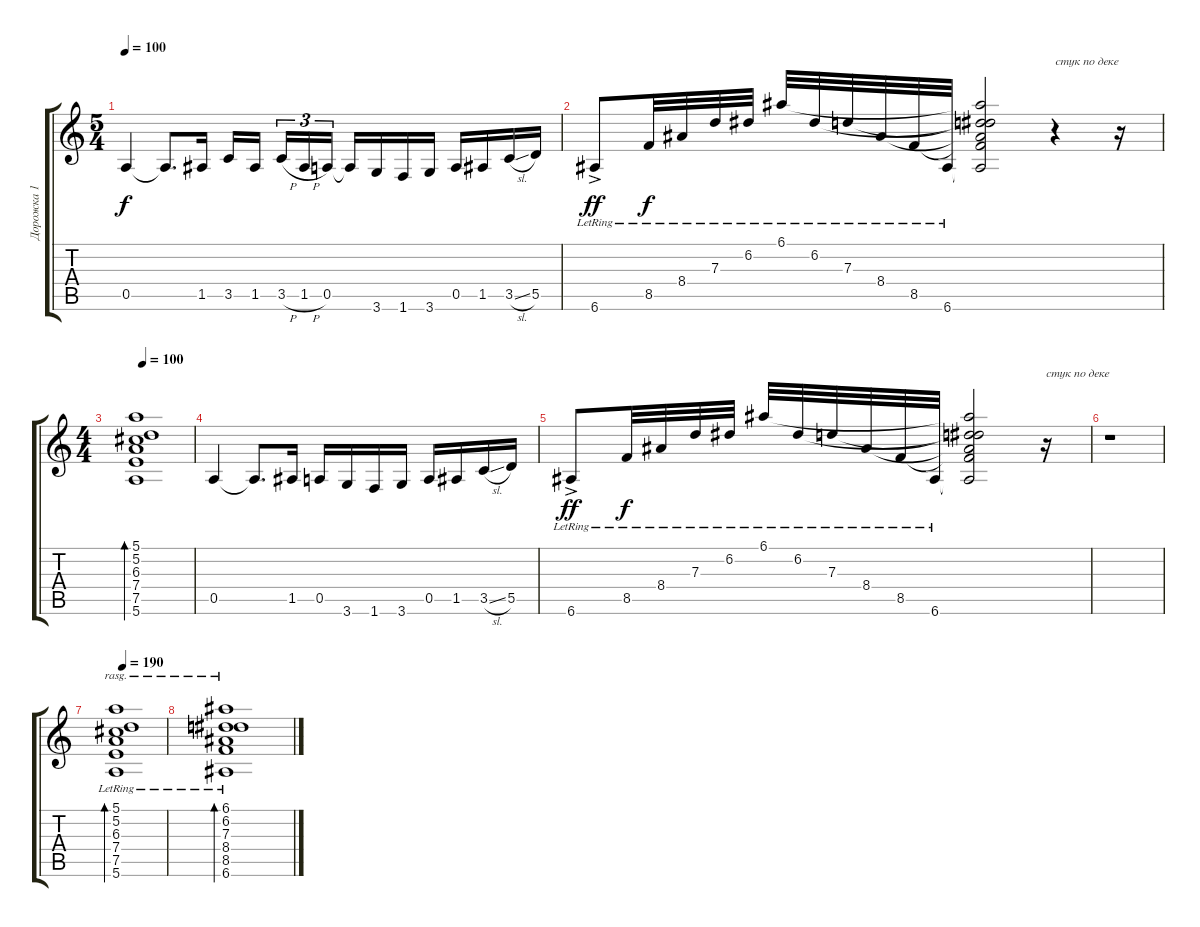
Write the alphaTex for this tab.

\track ("Дорожка 1" "Дорожка 1") {instrument acousticguitarsteel}
\staff {score tabs}
\tuning (E4 A3 G3 D3 A2 E2) {hide}
\ts (5 4)
\tempo 100
\clef g2
\ks c
0.5.4{dy f} 0.5{t}.8{d} 1.5.16 3.5.16 1.5.16{beam splitsecondary} 3.5{h}.16{tu (3 2)} 1.5{h}.16{tu (3 2)} 0.5.16{tu (3 2)} 0.5{t}.16 3.6.16 1.6.16 3.6.16 0.5.16 1.5.16 3.5{sl}.16 5.5.16 |
6.6{ac lr}.8{dy ff} 8.5{lr}.32{dy f} 8.4{lr}.32 7.3{lr}.32 6.2{lr}.32 6.1{lr}.32 6.2{lr}.32 7.3{lr}.32 8.4{lr}.32 8.5{lr}.32 6.6{lr}.32 (6.1{t} 6.2{t} 7.3{t} 8.4{t} 8.5{t} 6.6{t}).2 r.4{txt "стук по деке"} r.16 |
\ts (4 4)
\tempo 100
(5.1 5.2 6.3 7.4 7.5 5.6).1{bd 120} |
0.5.4 0.5{t}.8{d} 1.5.16 0.5.16 3.6.16 1.6.16 3.6.16 0.5.16 1.5.16 3.5{sl}.16 5.5.16 |
6.6{ac lr}.8{dy ff} 8.5{lr}.32{dy f} 8.4{lr}.32 7.3{lr}.32 6.2{lr}.32 6.1{lr}.32 6.2{lr}.32 7.3{lr}.32 8.4{lr}.32 8.5{lr}.32 6.6{lr}.32 (6.1{t} 6.2{t} 7.3{t} 8.4{t} 8.5{t} 6.6{t}).2 r.16{txt "стук по деке"} |
r.1 |
\tempo 190
(5.1{lr} 5.2{lr} 6.3{lr} 7.4{lr} 7.5{lr} 5.6{lr}).1{bd 60 rasg ii} |
(6.1{lr} 6.2{lr} 7.3{lr} 8.4{lr} 8.5{lr} 6.6{lr}).1{bd 60 rasg ii}
